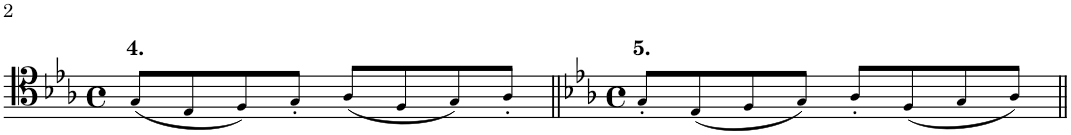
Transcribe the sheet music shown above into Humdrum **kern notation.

**kern
*part1
*staff1
*I"Trombone
*I'Tbn.
!!LO:PB:g=z
*clefC4
*k[b-e-a-]
*M4/4
*met(c)
=32X4
!LO:TX:a:B:t=4.
(8G!/L
8E-!/
8F!/)
8G'!/J
(8A-!/L
8F!/
8G!/)
8A-'!/J
=32X5||
*k[b-e-a-]
*M4/4
*met(c)
!LO:TX:a:B:t=5.
8G'!/L
(8E-!/
8F!/
8G!/J)
8A-'!/L
(8F!/
8G!/
8A-!/J)
=||
*-
